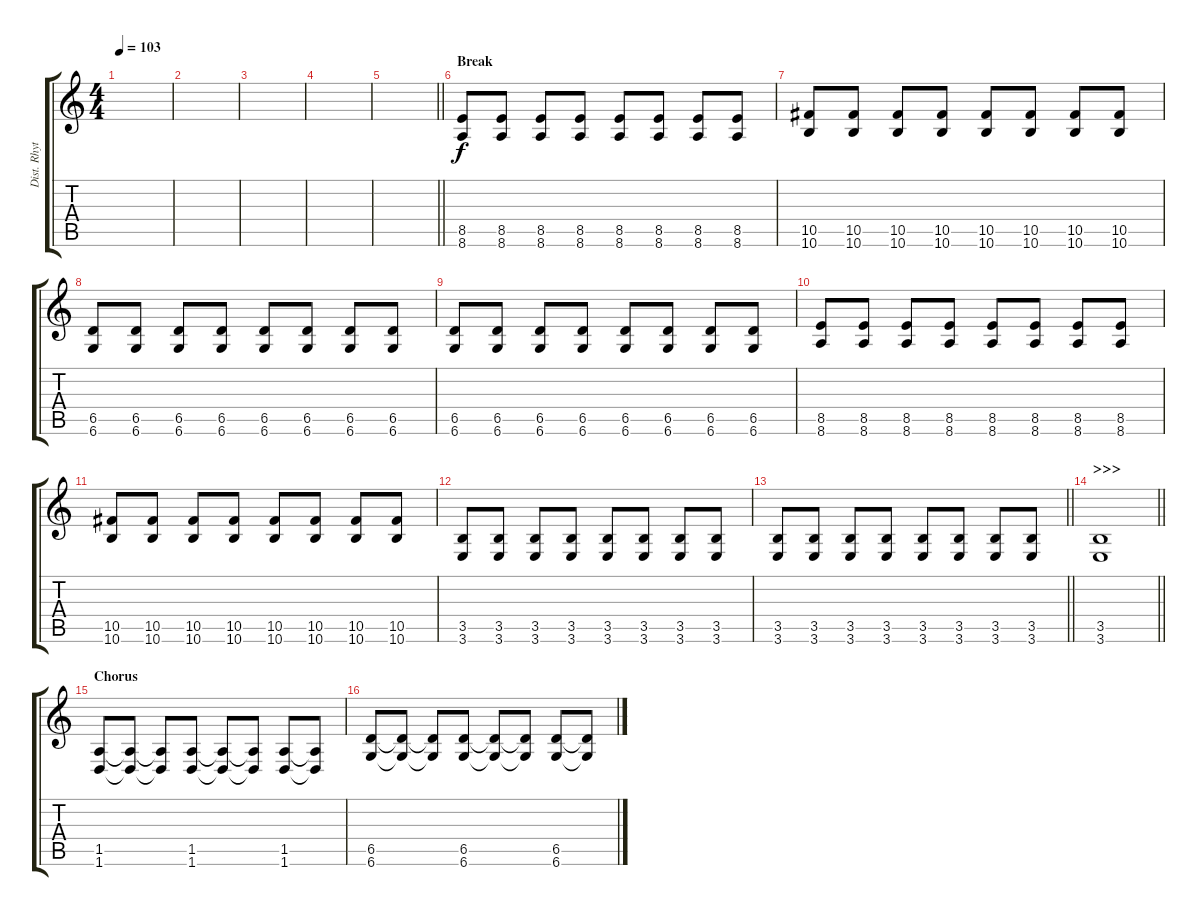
\track ("Dist. Rhytm Guitar [L]" "Dist. Rhyt") {instrument distortionguitar}
\staff {score tabs}
\tuning (Eb4 Bb3 Gb3 Db3 Ab2 Db2) {hide}
\ts (4 4)
\tempo 103
\clef g2
\ks c
|
|
|
|
\barLineRight lightlight
|
\section ("" "Break")
(8.5 8.6).8 (8.5 8.6).8 (8.5 8.6).8 (8.5 8.6).8 (8.5 8.6).8 (8.5 8.6).8 (8.5 8.6).8 (8.5 8.6).8 |
(10.5 10.6).8 (10.5 10.6).8 (10.5 10.6).8 (10.5 10.6).8 (10.5 10.6).8 (10.5 10.6).8 (10.5 10.6).8 (10.5 10.6).8 |
(6.5 6.6).8 (6.5 6.6).8 (6.5 6.6).8 (6.5 6.6).8 (6.5 6.6).8 (6.5 6.6).8 (6.5 6.6).8 (6.5 6.6).8 |
(6.5 6.6).8 (6.5 6.6).8 (6.5 6.6).8 (6.5 6.6).8 (6.5 6.6).8 (6.5 6.6).8 (6.5 6.6).8 (6.5 6.6).8 |
(8.5 8.6).8 (8.5 8.6).8 (8.5 8.6).8 (8.5 8.6).8 (8.5 8.6).8 (8.5 8.6).8 (8.5 8.6).8 (8.5 8.6).8 |
(10.5 10.6).8 (10.5 10.6).8 (10.5 10.6).8 (10.5 10.6).8 (10.5 10.6).8 (10.5 10.6).8 (10.5 10.6).8 (10.5 10.6).8 |
(3.5 3.6).8 (3.5 3.6).8 (3.5 3.6).8 (3.5 3.6).8 (3.5 3.6).8 (3.5 3.6).8 (3.5 3.6).8 (3.5 3.6).8 |
\barLineRight lightlight
(3.5 3.6).8 (3.5 3.6).8 (3.5 3.6).8 (3.5 3.6).8 (3.5 3.6).8 (3.5 3.6).8 (3.5 3.6).8 (3.5 3.6).8 |
\section ("" ">>>")
\barLineRight lightlight
(3.5 3.6).1 |
\section ("" "Chorus")
(1.5 1.6).8 (1.5{t} 1.6{t}).8 (1.5{t} 1.6{t}).8 (1.5 1.6).8 (1.5{t} 1.6{t}).8 (1.5{t} 1.6{t}).8 (1.5 1.6).8 (1.5{t} 1.6{t}).8 |
(6.5 6.6).8 (6.5{t} 6.6{t}).8 (6.5{t} 6.6{t}).8 (6.5 6.6).8 (6.5{t} 6.6{t}).8 (6.5{t} 6.6{t}).8 (6.5 6.6).8 (6.5{t} 6.6{t}).8
